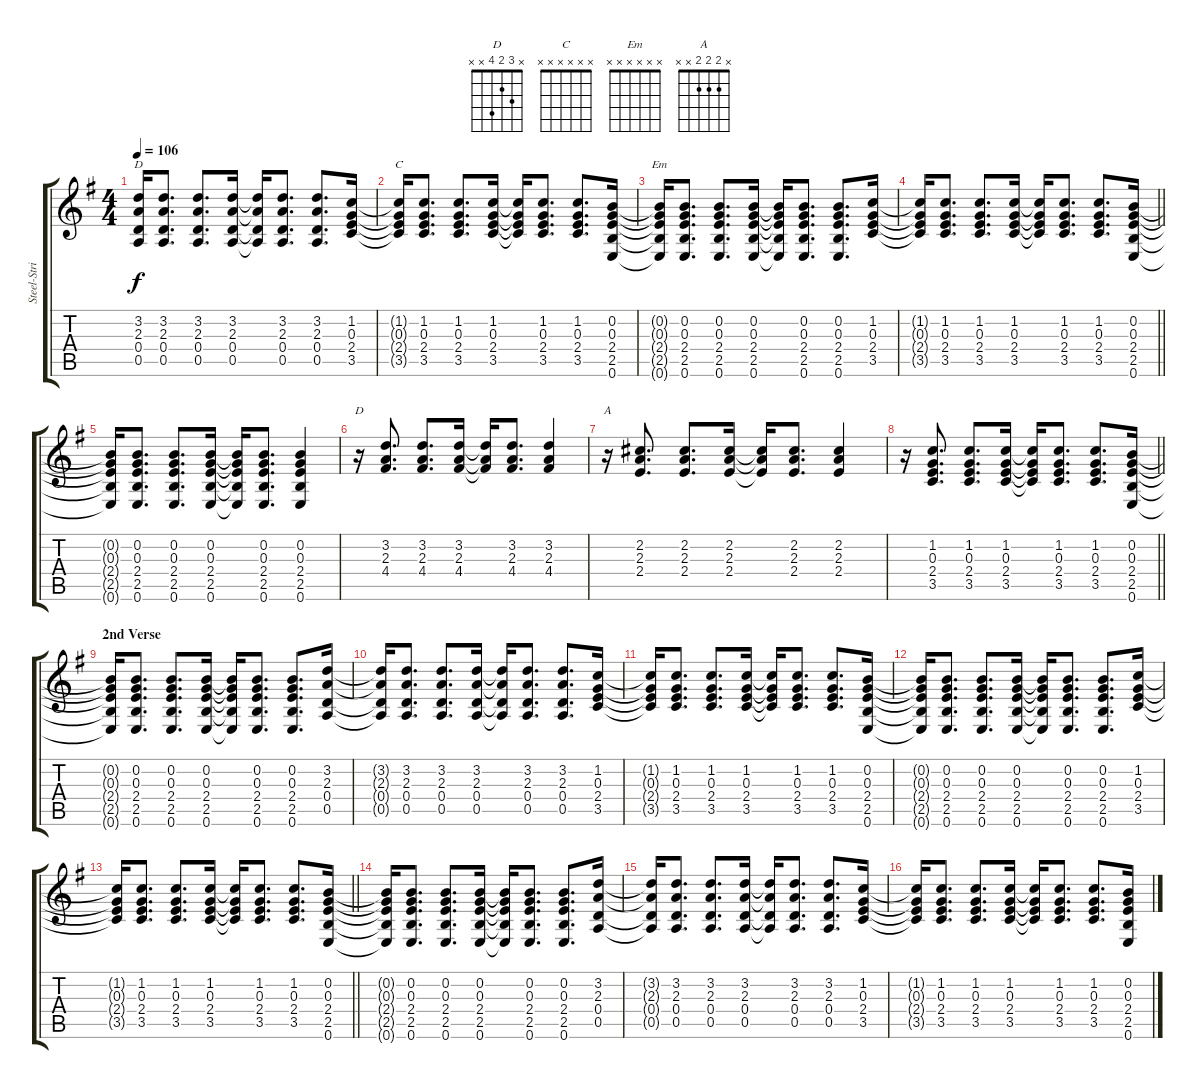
\track ("Steel-Stringed Guitar" "Steel-Stri") {instrument acousticguitarsteel}
\staff {score tabs}
\tuning (E4 B3 G3 D3 A2 E2) {hide}
\chord ("D" x x x x x x)
\chord ("C" x x x x x x)
\chord ("Em" x x x x x x)
\chord ("D" x 3 2 4 x x)
\chord ("A" x 2 2 2 x x)
\ts (4 4)
\tempo 106
\clef g2
\ks eminor
(3.2{t} 2.3{t} 0.4{t} 0.5{t}).16{ch "D" dy f} (3.2 2.3 0.4 0.5).8{d} (3.2 2.3 0.4 0.5).8{d} (3.2 2.3 0.4 0.5).16 (3.2{t} 2.3{t} 0.4{t} 0.5{t}).16 (3.2 2.3 0.4 0.5).8{d} (3.2 2.3 0.4 0.5).8{d} (1.2 0.3 2.4 3.5).16 |
(1.2{t} 0.3{t} 2.4{t} 3.5{t}).16{ch "C"} (1.2 0.3 2.4 3.5).8{d} (1.2 0.3 2.4 3.5).8{d} (1.2 0.3 2.4 3.5).16 (1.2{t} 0.3{t} 2.4{t} 3.5{t}).16 (1.2 0.3 2.4 3.5).8{d} (1.2 0.3 2.4 3.5).8{d} (0.2 0.3 2.4 2.5 0.6).16 |
(0.2{t} 0.3{t} 2.4{t} 2.5{t} 0.6{t}).16{ch "Em"} (0.2 0.3 2.4 2.5 0.6).8{d} (0.2 0.3 2.4 2.5 0.6).8{d} (0.2 0.3 2.4 2.5 0.6).16 (0.2{t} 0.3{t} 2.4{t} 2.5{t} 0.6{t}).16 (0.2 0.3 2.4 2.5 0.6).8{d} (0.2 0.3 2.4 2.5 0.6).8{d} (1.2 0.3 2.4 3.5).16 |
\barLineRight lightlight
(1.2{t} 0.3{t} 2.4{t} 3.5{t}).16 (1.2 0.3 2.4 3.5).8{d} (1.2 0.3 2.4 3.5).8{d} (1.2 0.3 2.4 3.5).16 (1.2{t} 0.3{t} 2.4{t} 3.5{t}).16 (1.2 0.3 2.4 3.5).8{d} (1.2 0.3 2.4 3.5).8{d} (0.2 0.3 2.4 2.5 0.6).16 |
(0.2{t} 0.3{t} 2.4{t} 2.5{t} 0.6{t}).16 (0.2 0.3 2.4 2.5 0.6).8{d} (0.2 0.3 2.4 2.5 0.6).8{d} (0.2 0.3 2.4 2.5 0.6).16 (0.2{t} 0.3{t} 2.4{t} 2.5{t} 0.6{t}).16 (0.2 0.3 2.4 2.5 0.6).8{d} (0.2 0.3 2.4 2.5 0.6).4 |
r.16{ch "D"} (3.2 2.3 4.4).8{d} (3.2 2.3 4.4).8{d} (3.2 2.3 4.4).16 (3.2{t} 2.3{t} 4.4{t}).16 (3.2 2.3 4.4).8{d} (3.2 2.3 4.4).4 |
r.16{ch "A"} (2.2 2.3 2.4).8{d} (2.2 2.3 2.4).8{d} (2.2 2.3 2.4).16 (2.2{t} 2.3{t} 2.4{t}).16 (2.2 2.3 2.4).8{d} (2.2 2.3 2.4).4 |
\barLineRight lightlight
r.16 (1.2 0.3 2.4 3.5).8{d} (1.2 0.3 2.4 3.5).8{d} (1.2 0.3 2.4 3.5).16 (1.2{t} 0.3{t} 2.4{t} 3.5{t}).16 (1.2 0.3 2.4 3.5).8{d} (1.2 0.3 2.4 3.5).8{d} (0.2 0.3 2.4 2.5 0.6).16 |
\section ("" "2nd Verse")
(0.2{t} 0.3{t} 2.4{t} 2.5{t} 0.6{t}).16 (0.2 0.3 2.4 2.5 0.6).8{d} (0.2 0.3 2.4 2.5 0.6).8{d} (0.2 0.3 2.4 2.5 0.6).16 (0.2{t} 0.3{t} 2.4{t} 2.5{t} 0.6{t}).16 (0.2 0.3 2.4 2.5 0.6).8{d} (0.2 0.3 2.4 2.5 0.6).8{d} (3.2 2.3 0.4 0.5).16 |
(3.2{t} 2.3{t} 0.4{t} 0.5{t}).16 (3.2 2.3 0.4 0.5).8{d} (3.2 2.3 0.4 0.5).8{d} (3.2 2.3 0.4 0.5).16 (3.2{t} 2.3{t} 0.4{t} 0.5{t}).16 (3.2 2.3 0.4 0.5).8{d} (3.2 2.3 0.4 0.5).8{d} (1.2 0.3 2.4 3.5).16 |
(1.2{t} 0.3{t} 2.4{t} 3.5{t}).16 (1.2 0.3 2.4 3.5).8{d} (1.2 0.3 2.4 3.5).8{d} (1.2 0.3 2.4 3.5).16 (1.2{t} 0.3{t} 2.4{t} 3.5{t}).16 (1.2 0.3 2.4 3.5).8{d} (1.2 0.3 2.4 3.5).8{d} (0.2 0.3 2.4 2.5 0.6).16 |
(0.2{t} 0.3{t} 2.4{t} 2.5{t} 0.6{t}).16 (0.2 0.3 2.4 2.5 0.6).8{d} (0.2 0.3 2.4 2.5 0.6).8{d} (0.2 0.3 2.4 2.5 0.6).16 (0.2{t} 0.3{t} 2.4{t} 2.5{t} 0.6{t}).16 (0.2 0.3 2.4 2.5 0.6).8{d} (0.2 0.3 2.4 2.5 0.6).8{d} (1.2 0.3 2.4 3.5).16 |
\barLineRight lightlight
(1.2{t} 0.3{t} 2.4{t} 3.5{t}).16 (1.2 0.3 2.4 3.5).8{d} (1.2 0.3 2.4 3.5).8{d} (1.2 0.3 2.4 3.5).16 (1.2{t} 0.3{t} 2.4{t} 3.5{t}).16 (1.2 0.3 2.4 3.5).8{d} (1.2 0.3 2.4 3.5).8{d} (0.2 0.3 2.4 2.5 0.6).16 |
(0.2{t} 0.3{t} 2.4{t} 2.5{t} 0.6{t}).16 (0.2 0.3 2.4 2.5 0.6).8{d} (0.2 0.3 2.4 2.5 0.6).8{d} (0.2 0.3 2.4 2.5 0.6).16 (0.2{t} 0.3{t} 2.4{t} 2.5{t} 0.6{t}).16 (0.2 0.3 2.4 2.5 0.6).8{d} (0.2 0.3 2.4 2.5 0.6).8{d} (3.2 2.3 0.4 0.5).16 |
(3.2{t} 2.3{t} 0.4{t} 0.5{t}).16 (3.2 2.3 0.4 0.5).8{d} (3.2 2.3 0.4 0.5).8{d} (3.2 2.3 0.4 0.5).16 (3.2{t} 2.3{t} 0.4{t} 0.5{t}).16 (3.2 2.3 0.4 0.5).8{d} (3.2 2.3 0.4 0.5).8{d} (1.2 0.3 2.4 3.5).16 |
(1.2{t} 0.3{t} 2.4{t} 3.5{t}).16 (1.2 0.3 2.4 3.5).8{d} (1.2 0.3 2.4 3.5).8{d} (1.2 0.3 2.4 3.5).16 (1.2{t} 0.3{t} 2.4{t} 3.5{t}).16 (1.2 0.3 2.4 3.5).8{d} (1.2 0.3 2.4 3.5).8{d} (0.2 0.3 2.4 2.5 0.6).16
